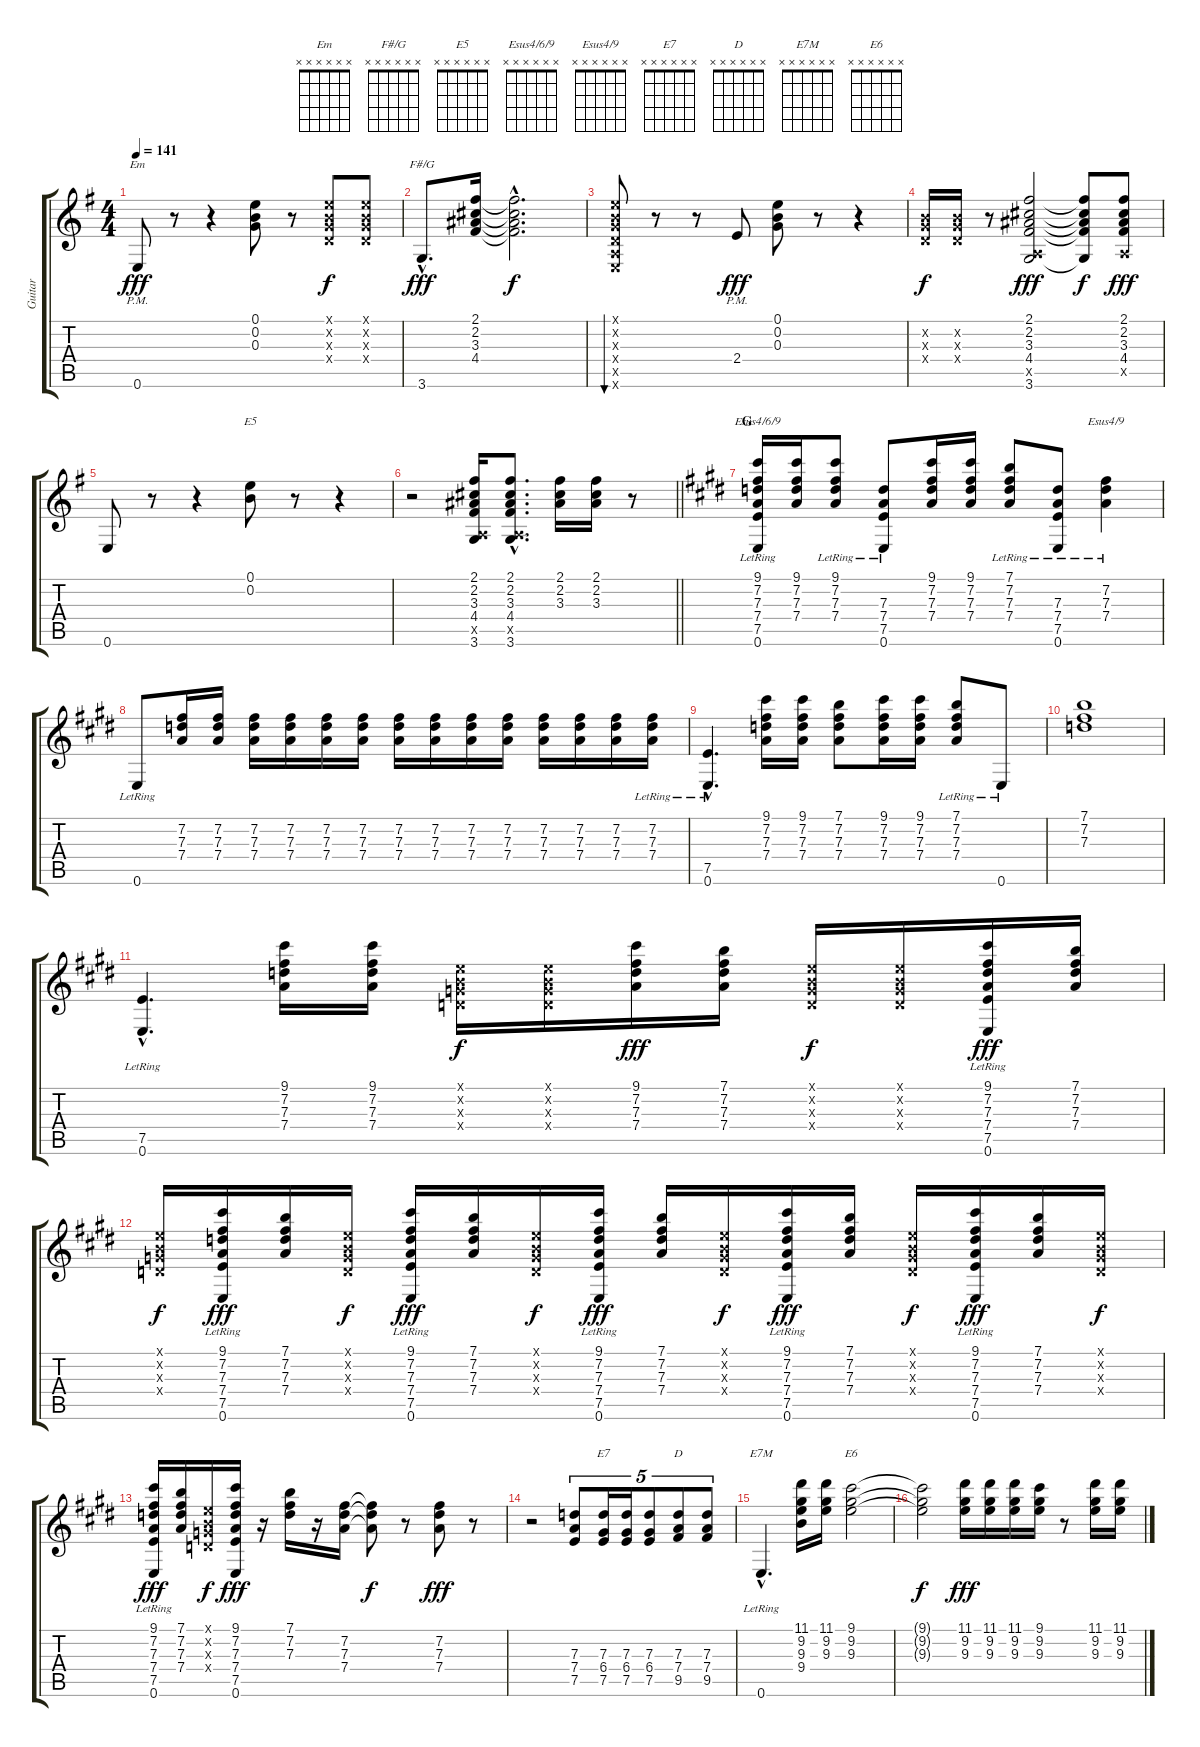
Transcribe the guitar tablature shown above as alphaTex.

\track ("Guitar" "Guitar") {instrument electricguitarmuted}
\staff {score tabs}
\tuning (E4 B3 G3 D3 A2 E2) {hide}
\chord ("Em" x x x x x x)
\chord ("F#/G" x x x x x x)
\chord ("E5" x x x x x x)
\chord ("Esus4/6/9" x x x x x x)
\chord ("Esus4/9" x x x x x x)
\chord ("E7" x x x x x x)
\chord ("D" x x x x x x)
\chord ("E7M" x x x x x x)
\chord ("E6" x x x x x x)
\ts (4 4)
\tempo 141
\clef g2
\ks g
0.6{pm}.8{ch "Em" dy fff} r.8 r.4 (0.1 0.2 0.3).8 r.8 (0.1{x} 0.2{x} 0.3{x} 0.4{x}).8{dy f} (0.1{x} 0.2{x} 0.3{x} 0.4{x}).8 |
3.6{hac}.8{d ch "F#/G" dy fff} (2.1 2.2 3.3 4.4).16 (2.1{hac t} 2.2{hac t} 3.3{hac t} 4.4{hac t}).2{d dy f} |
(0.1{x} 0.2{x} 0.3{x} 0.4{x} 0.5{x} 0.6{x}).8{bu 240} r.8 r.8 2.4{pm}.8{dy fff} (0.1 0.2 0.3).8 r.8 r.4 |
(0.2{x} 0.3{x} 0.4{x}).16{dy f} (0.2{x} 0.3{x} 0.4{x}).16 r.8 (2.1 2.2 3.3 4.4 0.5{x} 3.6).2{dy fff} (2.1{t} 2.2{t} 3.3{t} 4.4{t} 3.6{t}).8{dy f} (2.1 2.2 3.3 4.4 0.5{x}).8{dy fff} |
0.6.8 r.8 r.4 (0.1 0.2).8{ch "E5"} r.8 r.4 |
\barLineRight lightlight
r.2 (2.1 2.2 3.3 4.4 0.5{x} 3.6).16 (2.1{hac} 2.2{hac} 3.3{hac} 4.4{hac} 0.5{hac x} 3.6{hac}).8{d} (2.1 2.2 3.3).16 (2.1 2.2 3.3).16 r.8 |
\section ("" "G")
\ks e
(9.1 7.2 7.3 7.4 7.5{lr} 0.6{lr}).16{ch "Esus4/6/9"} (9.1 7.2 7.3 7.4).16 (9.1{lr} 7.2{lr} 7.3 7.4).8 (7.3 7.4 7.5{lr} 0.6{lr}).8 (9.1 7.2 7.3 7.4).16 (9.1 7.2 7.3 7.4).16 (7.1{lr} 7.2{lr} 7.3 7.4).8 (7.3 7.4 7.5{lr} 0.6{lr}).8 (7.2{lr} 7.3{lr} 7.4{lr}).4{ch "Esus4/9"} |
0.6{lr}.8 (7.2 7.3 7.4).16 (7.2 7.3 7.4).16 (7.2 7.3 7.4).16 (7.2 7.3 7.4).16 (7.2 7.3 7.4).16 (7.2 7.3 7.4).16 (7.2 7.3 7.4).16 (7.2 7.3 7.4).16 (7.2 7.3 7.4).16 (7.2 7.3 7.4).16 (7.2 7.3 7.4).16 (7.2 7.3 7.4).16 (7.2 7.3 7.4).16 (7.2{lr} 7.3{lr} 7.4{lr}).16 |
(7.5{hac lr} 0.6{hac lr}).4{d} (9.1 7.2 7.3 7.4).16 (9.1 7.2 7.3 7.4).16 (7.1 7.2 7.3 7.4).8 (9.1 7.2 7.3 7.4).16 (9.1 7.2 7.3 7.4).16 (7.1{lr} 7.2{lr} 7.3{lr} 7.4{lr}).8 0.6{lr}.8 |
(7.1 7.2 7.3).1 |
(7.5{hac} 0.6{hac lr}).4{d} (9.1 7.2 7.3 7.4).16 (9.1 7.2 7.3 7.4).16 (0.1{x} 0.2{x} 0.3{x} 0.4{x}).16{dy f} (0.1{x} 0.2{x} 0.3{x} 0.4{x}).16 (9.1 7.2 7.3 7.4).16{dy fff} (7.1 7.2 7.3 7.4).16 (0.1{x} 0.2{x} 0.3{x} 0.4{x}).16{dy f} (0.1{x} 0.2{x} 0.3{x} 0.4{x}).16 (9.1 7.2 7.3 7.4 7.5 0.6{lr}).16{dy fff} (7.1 7.2 7.3 7.4).16 |
(0.1{x} 0.2{x} 0.3{x} 0.4{x}).16{dy f} (9.1 7.2 7.3 7.4 7.5 0.6{lr}).16{dy fff} (7.1 7.2 7.3 7.4).16 (0.1{x} 0.2{x} 0.3{x} 0.4{x}).16{dy f} (9.1 7.2 7.3 7.4 7.5 0.6{lr}).16{dy fff} (7.1 7.2 7.3 7.4).16 (0.1{x} 0.2{x} 0.3{x} 0.4{x}).16{dy f} (9.1 7.2 7.3 7.4 7.5 0.6{lr}).16{dy fff} (7.1 7.2 7.3 7.4).16 (0.1{x} 0.2{x} 0.3{x} 0.4{x}).16{dy f} (9.1 7.2 7.3 7.4 7.5 0.6{lr}).16{dy fff} (7.1 7.2 7.3 7.4).16 (0.1{x} 0.2{x} 0.3{x} 0.4{x}).16{dy f} (9.1 7.2 7.3 7.4 7.5 0.6{lr}).16{dy fff} (7.1 7.2 7.3 7.4).16 (0.1{x} 0.2{x} 0.3{x} 0.4{x}).16{dy f} |
(9.1 7.2 7.3 7.4 7.5 0.6{lr}).16{dy fff} (7.1 7.2 7.3 7.4).16 (0.1{x} 0.2{x} 0.3{x} 0.4{x}).16{dy f} (9.1 7.2 7.3 7.4 7.5 0.6).16{dy fff} r.16 (7.1 7.2 7.3).16 r.16 (7.2 7.3 7.4).16 (7.2{t} 7.3{t} 7.4{t}).8{dy f} r.8 (7.2 7.3 7.4).8{dy fff} r.8 |
r.2 (7.3 7.4 7.5).8{tu (5 4)} (7.3 6.4 7.5).16{tu (5 4) ch "E7"} (7.3 6.4 7.5).16{tu (5 4)} (7.3 6.4 7.5).8{tu (5 4)} (7.3 7.4 9.5).8{tu (5 4) ch "D"} (7.3 7.4 9.5).8{tu (5 4)} |
0.6{hac lr}.4{d ch "E7M"} (11.1 9.2 9.3 9.4).16 (11.1 9.2 9.3).16 (9.1 9.2 9.3).2{ch "E6"} |
(9.1{t} 9.2{t} 9.3{t}).2{dy f} (11.1 9.2 9.3).16{dy fff} (11.1 9.2 9.3).16 (11.1 9.2 9.3).16 (9.1 9.2 9.3).16 r.8 (11.1 9.2 9.3).16 (11.1 9.2 9.3).16
